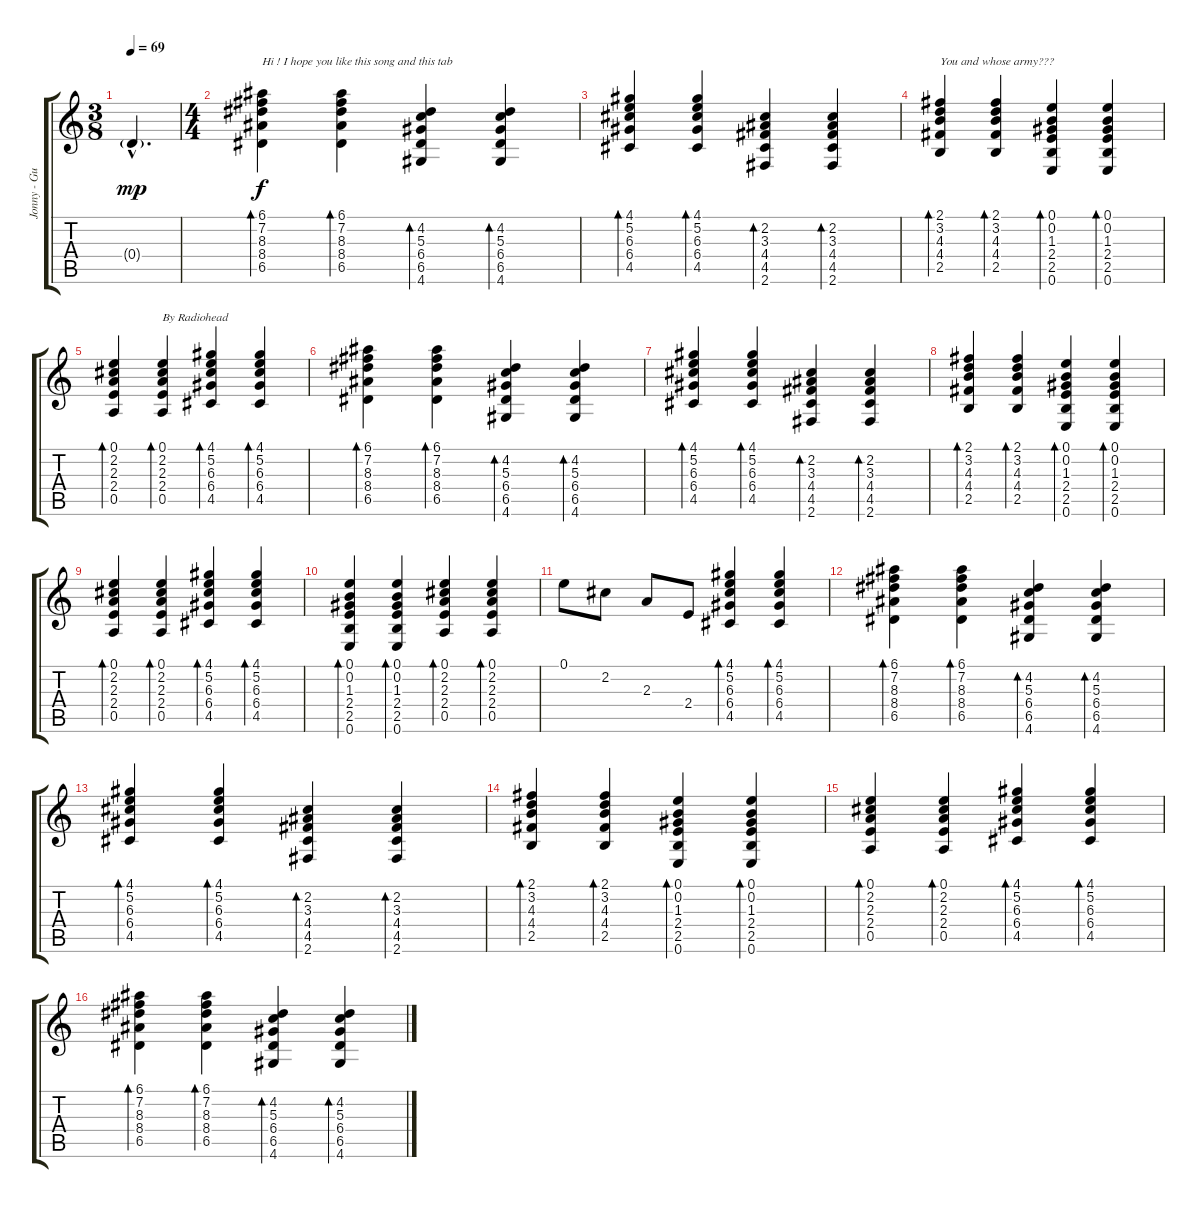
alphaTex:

\track ("Jonny - Guitar" "Jonny - Gu") {instrument electricguitarjazz}
\staff {score tabs}
\tuning (E4 B3 G3 D3 A2 E2) {hide}
\ts (3 8)
\tempo 69
\clef g2
\ks c
0.4{g hac}.4{d dy mp volume 16 instrument seashore} |
\ts (4 4)
(6.1 7.2 8.3 8.4 6.5).4{bd 60 txt "Hi ! I hope you like this song and this tab" dy f volume 12 instrument electricguitarjazz} (6.1 7.2 8.3 8.4 6.5).4{bd 120} (4.2 5.3 6.4 6.5 4.6).4{bd 120} (4.2 5.3 6.4 6.5 4.6).4{bd 120} |
(4.1 5.2 6.3 6.4 4.5).4{bd 120} (4.1 5.2 6.3 6.4 4.5).4{bd 120} (2.2 3.3 4.4 4.5 2.6).4{bd 120} (2.2 3.3 4.4 4.5 2.6).4{bd 120} |
(2.1 3.2 4.3 4.4 2.5).4{bd 120 txt "You and whose army???"} (2.1 3.2 4.3 4.4 2.5).4{bd 60} (0.1 0.2 1.3 2.4 2.5 0.6).4{bd 120} (0.1 0.2 1.3 2.4 2.5 0.6).4{bd 120} |
(0.1 2.2 2.3 2.4 0.5).4{bd 120} (0.1 2.2 2.3 2.4 0.5).4{bd 120 txt "By Radiohead"} (4.1 5.2 6.3 6.4 4.5).4{bd 120} (4.1 5.2 6.3 6.4 4.5).4{bd 120} |
(6.1 7.2 8.3 8.4 6.5).4{bd 120} (6.1 7.2 8.3 8.4 6.5).4{bd 120} (4.2 5.3 6.4 6.5 4.6).4{bd 120} (4.2 5.3 6.4 6.5 4.6).4{bd 120} |
(4.1 5.2 6.3 6.4 4.5).4{bd 120} (4.1 5.2 6.3 6.4 4.5).4{bd 120} (2.2 3.3 4.4 4.5 2.6).4{bd 120} (2.2 3.3 4.4 4.5 2.6).4{bd 120} |
(2.1 3.2 4.3 4.4 2.5).4{bd 120} (2.1 3.2 4.3 4.4 2.5).4{bd 120} (0.1 0.2 1.3 2.4 2.5 0.6).4{bd 120} (0.1 0.2 1.3 2.4 2.5 0.6).4{bd 120} |
(0.1 2.2 2.3 2.4 0.5).4{bd 120} (0.1 2.2 2.3 2.4 0.5).4{bd 120} (4.1 5.2 6.3 6.4 4.5).4{bd 120} (4.1 5.2 6.3 6.4 4.5).4{bd 120} |
(0.1 0.2 1.3 2.4 2.5 0.6).4{bd 60} (0.1 0.2 1.3 2.4 2.5 0.6).4{bd 60} (0.1 2.2 2.3 2.4 0.5).4{bd 60} (0.1 2.2 2.3 2.4 0.5).4{bd 60} |
0.1.8 2.2.8 2.3.8 2.4.8 (4.1 5.2 6.3 6.4 4.5).4{bd 60} (4.1 5.2 6.3 6.4 4.5).4{bd 60} |
(6.1 7.2 8.3 8.4 6.5).4{bd 120} (6.1 7.2 8.3 8.4 6.5).4{bd 120} (4.2 5.3 6.4 6.5 4.6).4{bd 120} (4.2 5.3 6.4 6.5 4.6).4{bd 120} |
(4.1 5.2 6.3 6.4 4.5).4{bd 120} (4.1 5.2 6.3 6.4 4.5).4{bd 120} (2.2 3.3 4.4 4.5 2.6).4{bd 120} (2.2 3.3 4.4 4.5 2.6).4{bd 120} |
(2.1 3.2 4.3 4.4 2.5).4{bd 120} (2.1 3.2 4.3 4.4 2.5).4{bd 120} (0.1 0.2 1.3 2.4 2.5 0.6).4{bd 120} (0.1 0.2 1.3 2.4 2.5 0.6).4{bd 120} |
(0.1 2.2 2.3 2.4 0.5).4{bd 120} (0.1 2.2 2.3 2.4 0.5).4{bd 120} (4.1 5.2 6.3 6.4 4.5).4{bd 120} (4.1 5.2 6.3 6.4 4.5).4{bd 120} |
(6.1 7.2 8.3 8.4 6.5).4{bd 120} (6.1 7.2 8.3 8.4 6.5).4{bd 120} (4.2 5.3 6.4 6.5 4.6).4{bd 120} (4.2 5.3 6.4 6.5 4.6).4{bd 120}
